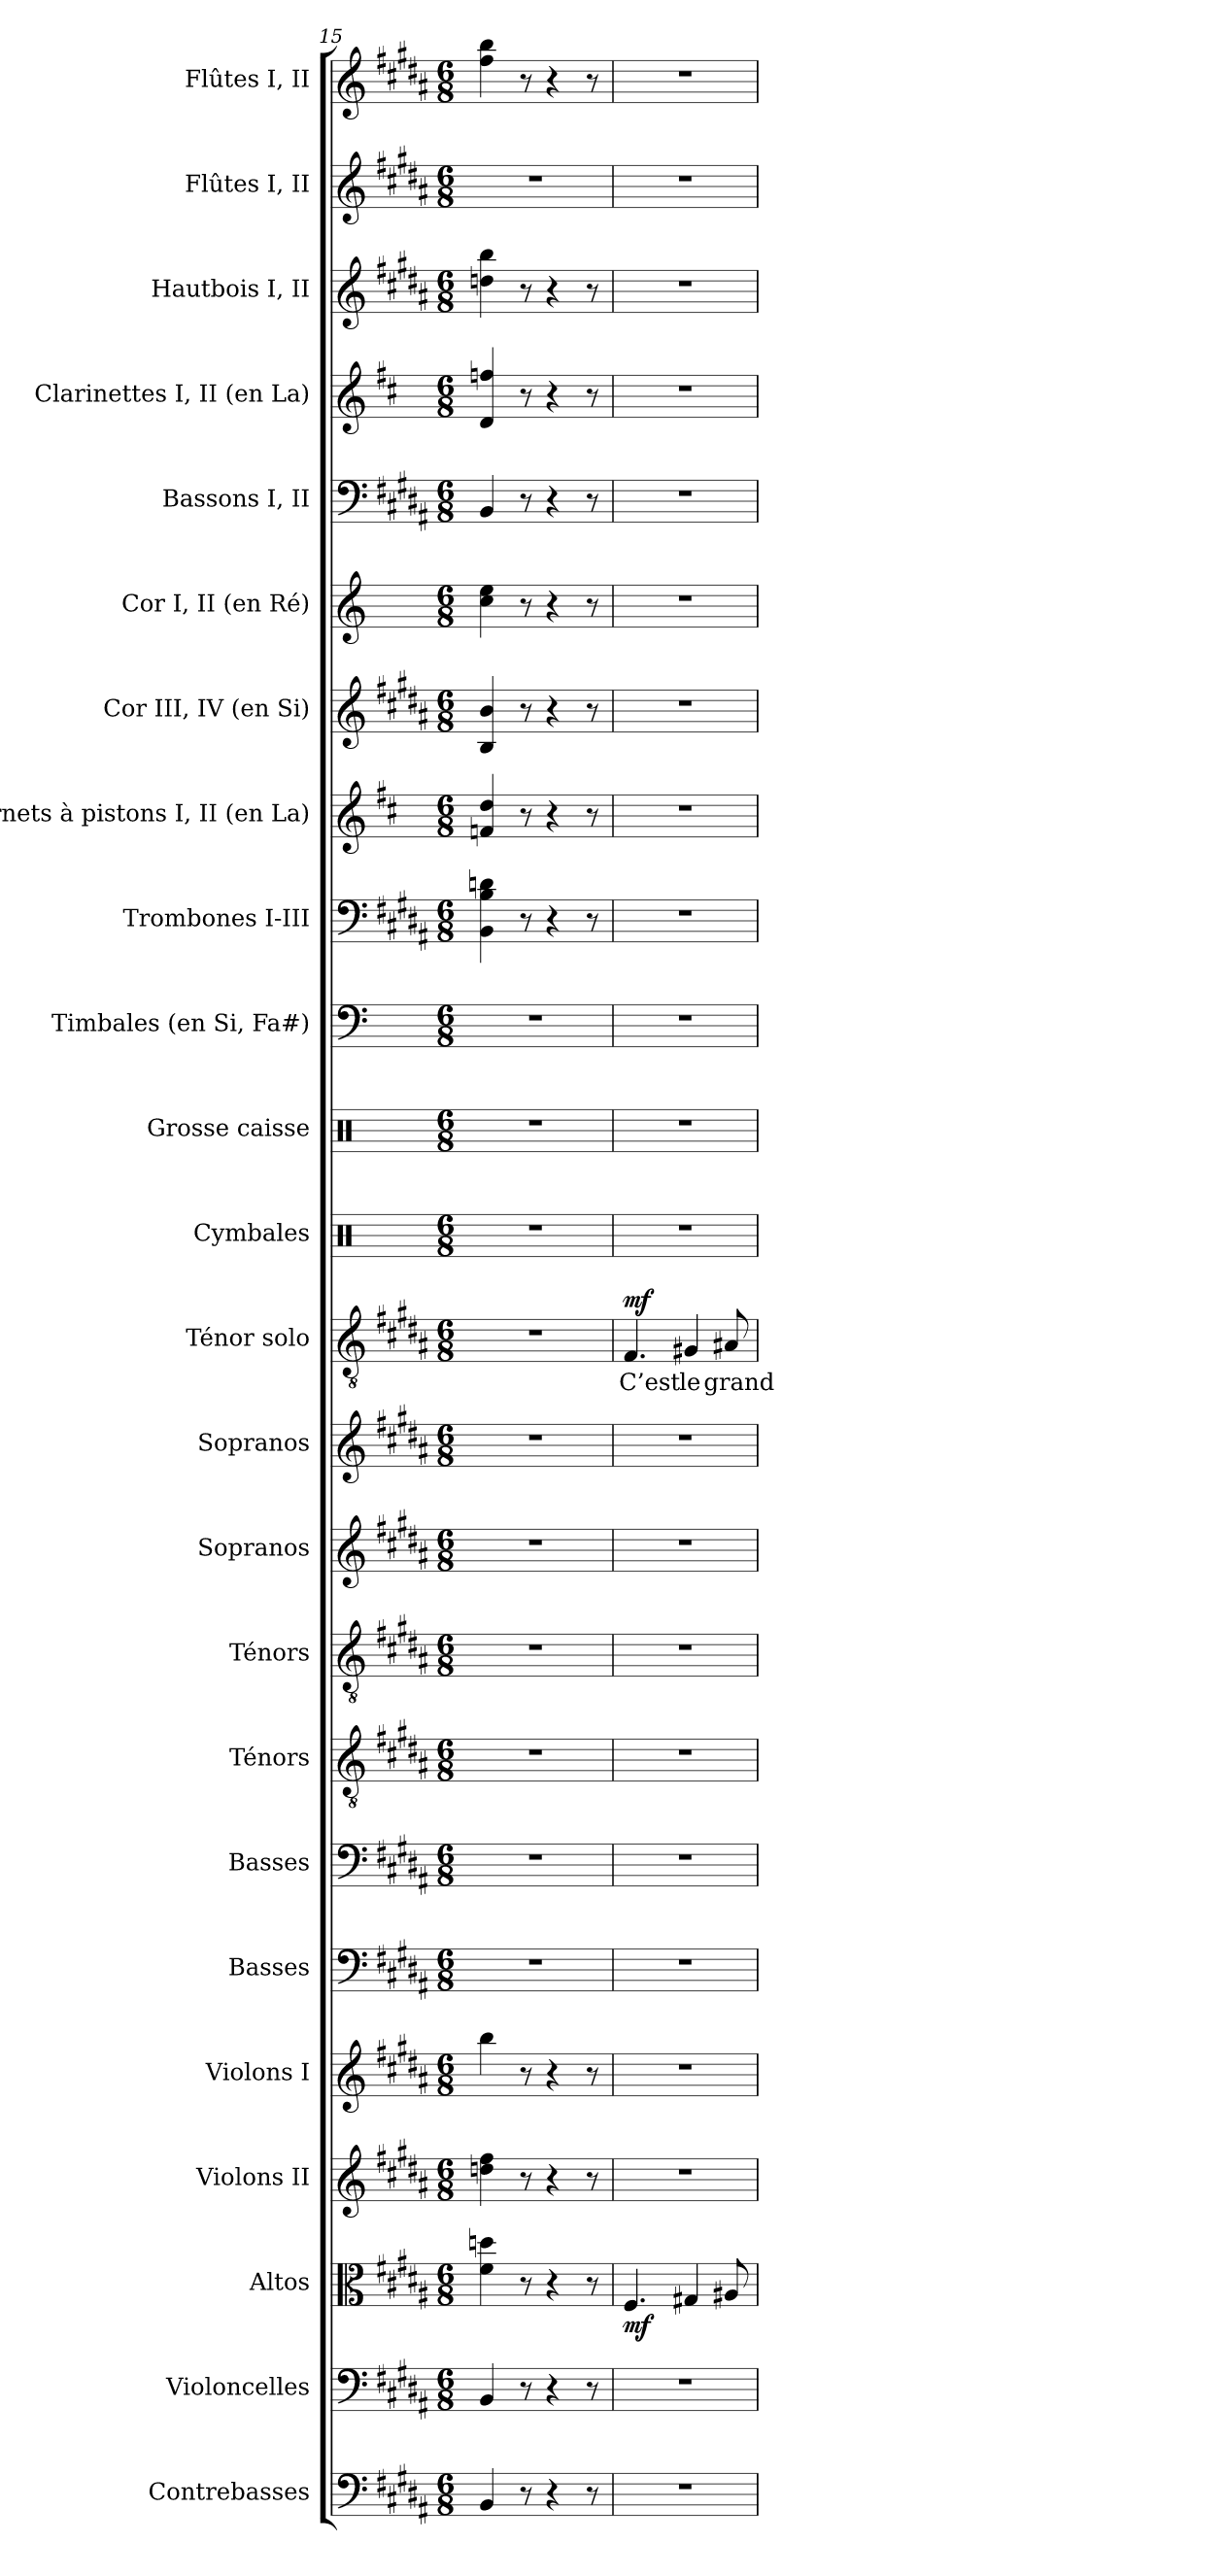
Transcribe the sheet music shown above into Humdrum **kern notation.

**kern	**kern	**kern	**dynam	**kern	**kern	**kern	**kern	**kern	**kern	**kern	**kern	**kern	**text	**dynam	**kern	**kern	**kern	**kern	**kern	**kern	**kern	**kern	**kern	**kern	**kern	**kern
*part24	*part23	*part22	*part22	*part21	*part20	*part19	*part18	*part17	*part16	*part15	*part14	*part13	*part13	*part13	*part12	*part11	*part10	*part9	*part8	*part7	*part6	*part5	*part4	*part3	*part2	*part1
*staff24	*staff23	*staff22	*staff22	*staff21	*staff20	*staff19	*staff18	*staff17	*staff16	*staff15	*staff14	*staff13	*staff13	*staff13	*staff12	*staff11	*staff10	*staff9	*staff8	*staff7	*staff6	*staff5	*staff4	*staff3	*staff2	*staff1
*I"Contrebasses	*I"Violoncelles	*I"Altos	*	*I"Violons II	*I"Violons I	*I"Basses	*I"Basses	*I"Ténors	*I"Ténors	*I"Sopranos	*I"Sopranos	*I"Ténor solo	*	*	*I"Cymbales	*I"Grosse caisse	*I"Timbales (en Si, Fa#)	*I"Trombones I-III	*I"Cornets à pistons I, II (en La)	*I"Cor III, IV (en Si)	*I"Cor I, II (en Ré)	*I"Bassons I, II	*I"Clarinettes I, II (en La)	*I"Hautbois I, II	*I"Flûtes I, II	*I"Flûtes I, II
*I'Cb.	*I'Vlles	*I'Altos	*	*I'Vns II	*I'Vns I	*I'Basses	*I'Basses	*I'Tén.	*I'Tén.	*I'Sopr.	*I'Sopr.	*I'Tén. solo	*	*	*I'Cym.	*I'G. c.	*I'Timb.	*I'Trb.	*I'C.à p. (La)	*I'Cor (Si)	*I'Cor (Ré)	*I'Bns	*I'Cl. (La)	*I'Hb.	*I'Fl.	*I'Fl.
*clefF4	*clefF4	*clefC3	*	*clefG2	*clefG2	*clefF4	*clefF4	*clefGv2	*clefGv2	*clefG2	*clefG2	*clefGv2	*	*	*clefX	*clefX	*clefF4	*clefF4	*clefG2	*clefG2	*clefG2	*clefF4	*clefG2	*clefG2	*clefG2	*clefG2
*ITrd7c12	*	*	*	*	*	*	*	*ITrd7c12	*ITrd7c12	*	*	*ITrd7c12	*	*	*	*	*	*	*ITrd2c3	*ITrd8c13	*ITrd6c10	*	*ITrd2c3	*	*	*
*k[f#c#g#d#a#]	*k[f#c#g#d#a#]	*k[f#c#g#d#a#]	*	*k[f#c#g#d#a#]	*k[f#c#g#d#a#]	*k[f#c#g#d#a#]	*k[f#c#g#d#a#]	*k[f#c#g#d#a#]	*k[f#c#g#d#a#]	*k[f#c#g#d#a#]	*k[f#c#g#d#a#]	*k[f#c#g#d#a#]	*	*	*k[]	*k[]	*k[]	*k[f#c#g#d#a#]	*k[f#c#g#d#a#]	*k[f#c#g#d#a#]	*k[f#c#]	*k[f#c#g#d#a#]	*k[f#c#g#d#a#]	*k[f#c#g#d#a#]	*k[f#c#g#d#a#]	*k[f#c#g#d#a#]
*B:	*B:	*B:	*	*B:	*B:	*B:	*B:	*B:	*B:	*B:	*B:	*B:	*	*	*C:	*C:	*C:	*B:	*B:	*B:	*D:	*B:	*B:	*B:	*B:	*B:
*M6/8	*M6/8	*M6/8	*	*M6/8	*M6/8	*M6/8	*M6/8	*M6/8	*M6/8	*M6/8	*M6/8	*M6/8	*	*	*M6/8	*M6/8	*M6/8	*M6/8	*M6/8	*M6/8	*M6/8	*M6/8	*M6/8	*M6/8	*M6/8	*M6/8
=15	=15	=15	=15	=15	=15	=15	=15	=15	=15	=15	=15	=15	=15	=15	=15	=15	=15	=15	=15	=15	=15	=15	=15	=15	=15	=15
!	!	!	!	!	!	!LO:N:vis=1	!LO:N:vis=1	!LO:N:vis=1	!LO:N:vis=1	!LO:N:vis=1	!LO:N:vis=1	!LO:N:vis=1	!	!	!LO:N:vis=1	!LO:N:vis=1	!LO:N:vis=1	!	!	!	!	!	!	!	!LO:N:vis=1	!
4BBBi/	4BBi/	4f#i\ 4ddni	.	4ddni\ 4ff#i	4bbi\	2.r	2.r	2.r	2.r	2.r	2.r	2.r	.	.	2.r	2.r	2.r	4BBi\ 4Bi 4dni	4dni/ 4bi	4BBi/ 4Bi	4di\ 4f#i	4BBi/	4Bi/ 4ddni	4ddni\ 4bbi	2.r	4ff#i\ 4bbi
8r	8r	8r	.	8r	8r	.	.	.	.	.	.	.	.	.	.	.	.	8r	8r	8r	8r	8r	8r	8r	.	8r
4r	4r	4r	.	4r	4r	.	.	.	.	.	.	.	.	.	.	.	.	4r	4r	4r	4r	4r	4r	4r	.	4r
8r	8r	8r	.	8r	8r	.	.	.	.	.	.	.	.	.	.	.	.	8r	8r	8r	8r	8r	8r	8r	.	8r
=16	=16	=16	=16	=16	=16	=16	=16	=16	=16	=16	=16	=16	=16	=16	=16	=16	=16	=16	=16	=16	=16	=16	=16	=16	=16	=16
!LO:N:vis=1	!LO:N:vis=1	!	!	!LO:N:vis=1	!LO:N:vis=1	!LO:N:vis=1	!LO:N:vis=1	!LO:N:vis=1	!LO:N:vis=1	!LO:N:vis=1	!LO:N:vis=1	!	!	!	!	!	!	!	!	!	!	!	!	!	!	!
!	!	!	!	!	!	!	!	!	!	!	!	!	!LO:LY:b:color=#000000	!	!LO:N:vis=1	!LO:N:vis=1	!LO:N:vis=1	!LO:N:vis=1	!LO:N:vis=1	!LO:N:vis=1	!LO:N:vis=1	!LO:N:vis=1	!LO:N:vis=1	!LO:N:vis=1	!LO:N:vis=1	!LO:N:vis=1
2.r	2.r	4.F#i/	mf	2.r	2.r	2.r	2.r	2.r	2.r	2.r	2.r	4.FF#i/	C’est	mf	2.r	2.r	2.r	2.r	2.r	2.r	2.r	2.r	2.r	2.r	2.r	2.r
!	!	!	!	!	!	!	!	!	!	!	!	!	!LO:LY:b:color=#000000	!	!	!	!	!	!	!	!	!	!	!	!	!
.	.	4G#Xi/	.	.	.	.	.	.	.	.	.	4GG#Xi/	le	.	.	.	.	.	.	.	.	.	.	.	.	.
!	!	!	!	!	!	!	!	!	!	!	!	!	!LO:LY:b:color=#000000	!	!	!	!	!	!	!	!	!	!	!	!	!
.	.	8A#Xi/	.	.	.	.	.	.	.	.	.	8AA#Xi/	grand	.	.	.	.	.	.	.	.	.	.	.	.	.
=	=	=	=	=	=	=	=	=	=	=	=	=	=	=	=	=	=	=	=	=	=	=	=	=	=	=
*-	*-	*-	*-	*-	*-	*-	*-	*-	*-	*-	*-	*-	*-	*-	*-	*-	*-	*-	*-	*-	*-	*-	*-	*-	*-	*-
